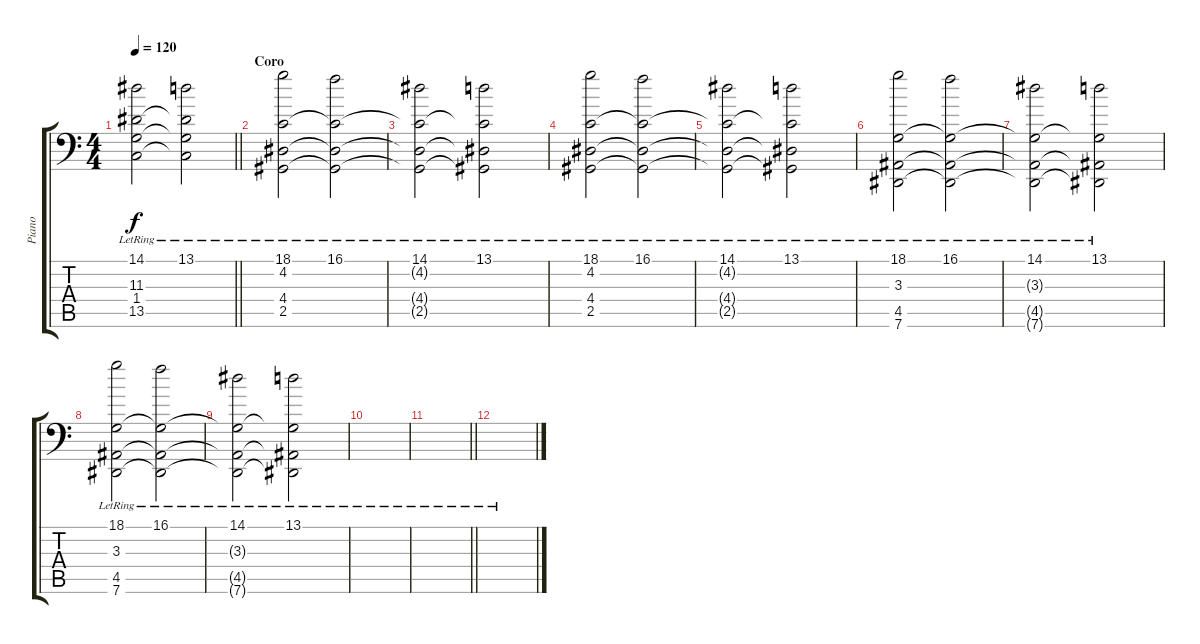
\track ("Piano" "Piano") {instrument acousticgrandpiano}
\staff {score tabs}
\tuning (Db4 Ab3 E3 B2 Gb2 Ab1) {hide}
\ts (4 4)
\tempo 120
\clef f4
\barLineRight lightlight
\ks c
(14.1{lr} 11.3{t} 1.4{t} 13.5{t}).2{dy f} (13.1{lr} 11.3{t} 1.4{t} 13.5{t}).2 |
\section ("" "Coro")
(18.1{lr} 4.2{lr} 4.4{lr} 2.5).2 (16.1{lr} 4.2{t} 4.4{t} 2.5{t}).2 |
(14.1{lr} 4.2{t} 4.4{t} 2.5{t}).2 (13.1{lr} 4.2{t} 4.4{t} 2.5{t}).2 |
(18.1{lr} 4.2 4.4 2.5).2 (16.1{lr} 4.2{t} 4.4{t} 2.5{t}).2 |
(14.1{lr} 4.2{t} 4.4{t} 2.5{t}).2 (13.1{lr} 4.2{t} 4.4{t} 2.5{t}).2 |
(18.1{lr} 3.3 4.5 7.6).2 (16.1{lr} 3.3{t} 4.5{t} 7.6{t}).2 |
(14.1{lr} 3.3{t} 4.5{t} 7.6{t}).2 (13.1{lr} 3.3{t} 4.5{t} 7.6{t}).2 |
(18.1{lr} 3.3 4.5 7.6).2 (16.1{lr} 3.3{t} 4.5{t} 7.6{t}).2 |
(14.1{lr} 3.3{t} 4.5{t} 7.6{t}).2 (13.1{lr} 3.3{t} 4.5{t} 7.6{t}).2 |
|
\barLineRight lightlight
|
\section ("" "")
